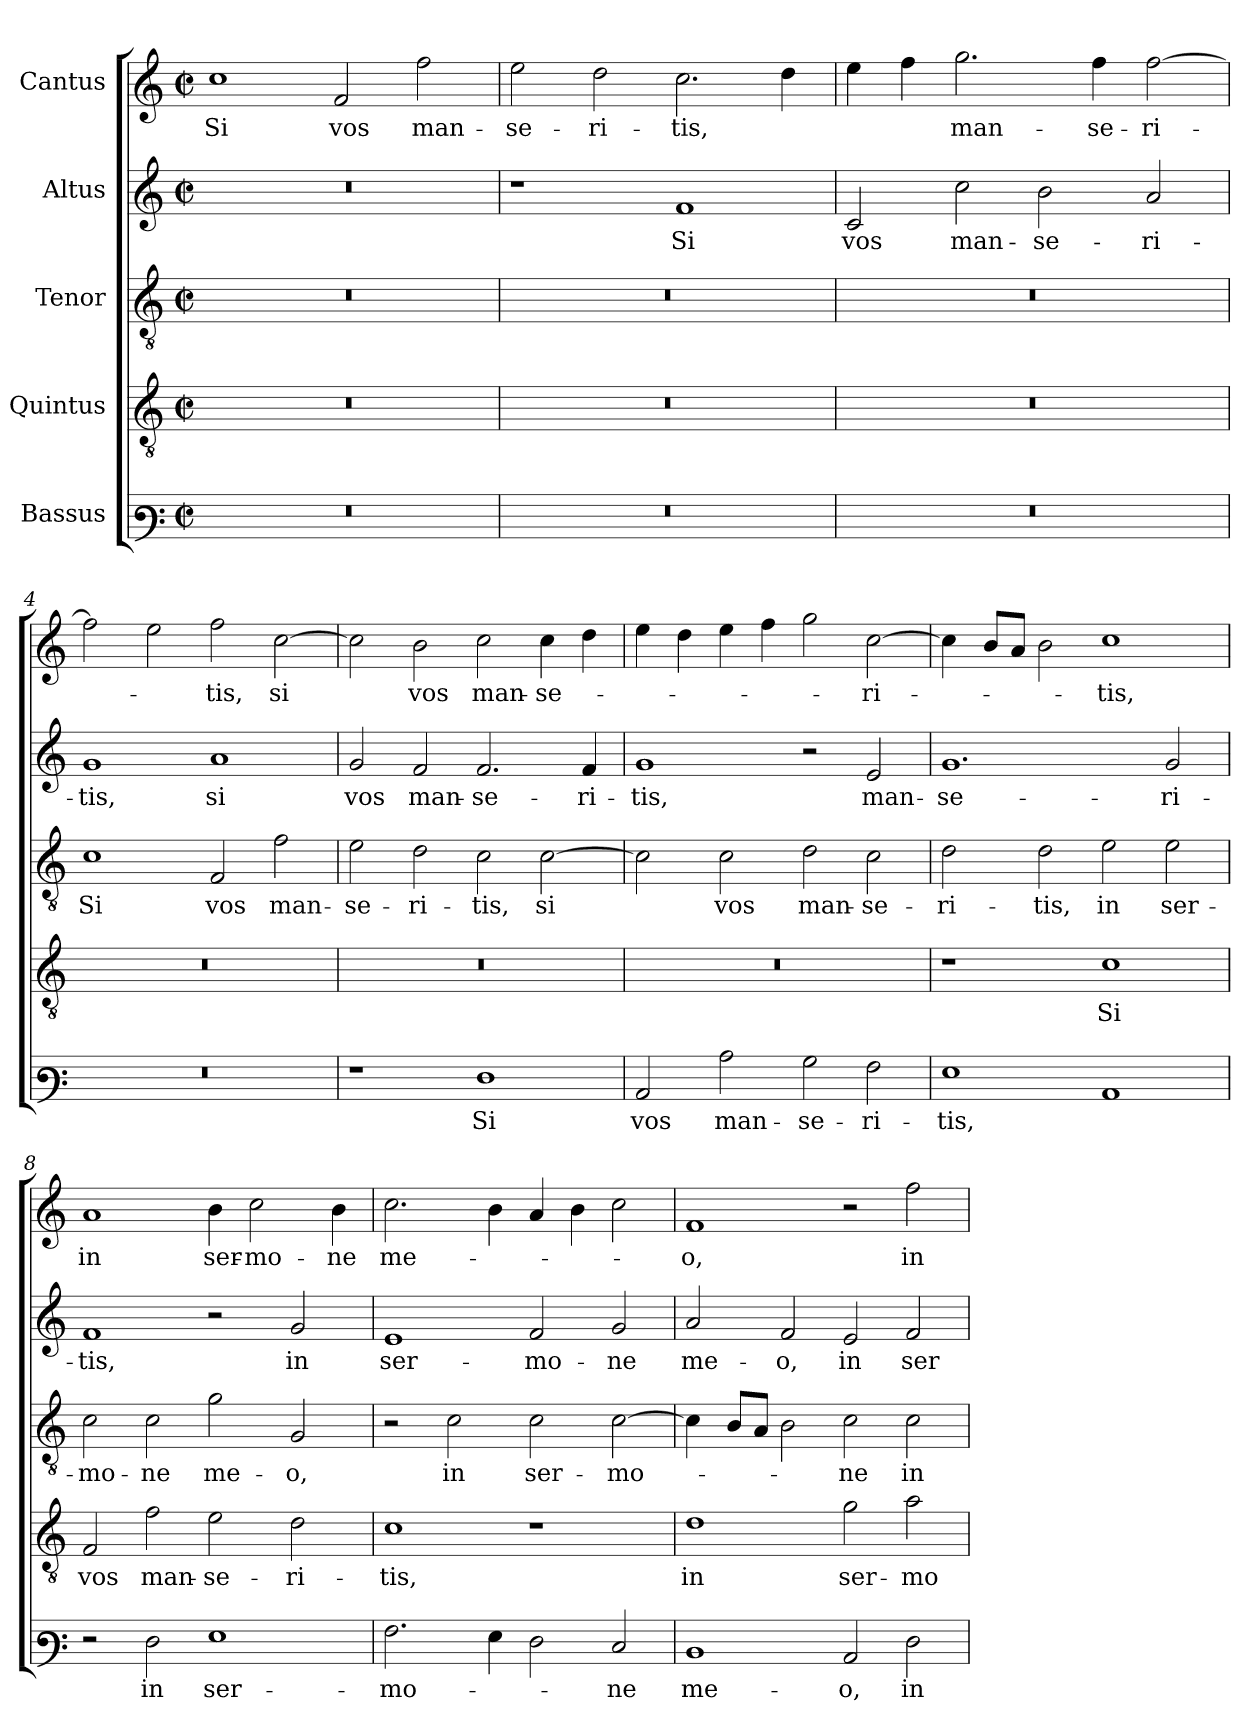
**kern	**text	**kern	**text	**kern	**text	**kern	**text	**kern	**text
*part5	*part5	*part4	*part4	*part3	*part3	*part2	*part2	*part1	*part1
*staff5	*staff5	*staff4	*staff4	*staff3	*staff3	*staff2	*staff2	*staff1	*staff1
*I"Bassus	*	*I"Quintus	*	*I"Tenor	*	*I"Altus	*	*I"Cantus	*
*clefF3	*	*clefGv2	*	*clefGv2	*	*clefG2	*	*clefG2	*
*k[]	*	*k[]	*	*k[]	*	*k[]	*	*k[]	*
*M4/2	*	*M4/2	*	*M4/2	*	*M4/2	*	*M4/2	*
*met(c|)	*	*met(c|)	*	*met(c|)	*	*met(c|)	*	*met(c|)	*
*MM160	*	*MM160	*	*MM160	*	*MM160	*	*MM160	*
=1	=1	=1	=1	=1	=1	=1	=1	=1	=1
!	!	!	!	!	!	!	!	!	!LO:LY:b
0r	.	0r	.	0r	.	0r	.	1cc	Si
!	!	!	!	!	!	!	!	!	!LO:LY:b
.	.	.	.	.	.	.	.	2f/	vos
!	!	!	!	!	!	!	!	!	!LO:LY:b
.	.	.	.	.	.	.	.	2ff\	man-
=2	=2	=2	=2	=2	=2	=2	=2	=2	=2
!	!	!	!	!	!	!	!	!	!LO:LY:b
0r	.	0r	.	0r	.	1r	.	2ee\	-se-
!	!	!	!	!	!	!	!	!	!LO:LY:b
.	.	.	.	.	.	.	.	2dd\	-ri-
!	!	!	!	!	!	!	!LO:LY:b	!	!LO:LY:b
.	.	.	.	.	.	1f	Si	2.cc\	-tis,
.	.	.	.	.	.	.	.	4dd\	.
=3	=3	=3	=3	=3	=3	=3	=3	=3	=3
!	!	!	!	!	!	!	!LO:LY:b	!	!
0r	.	0r	.	0r	.	2c/	vos	4ee\	.
.	.	.	.	.	.	.	.	4ff\	.
!	!	!	!	!	!	!	!LO:LY:b	!	!LO:LY:b
.	.	.	.	.	.	2cc\	man-	2.gg\	man-
!	!	!	!	!	!	!	!LO:LY:b	!	!
.	.	.	.	.	.	2b\	-se-	.	.
!	!	!	!	!	!	!	!	!	!LO:LY:b
.	.	.	.	.	.	.	.	4ff\	-se-
!	!	!	!	!	!	!	!LO:LY:b	!	!LO:LY:b
.	.	.	.	.	.	2a/	-ri-	[2ff\	-ri-
=4	=4	=4	=4	=4	=4	=4	=4	=4	=4
!	!	!	!	!	!LO:LY:b	!	!LO:LY:b	!	!
0r	.	0r	.	1c	Si	1g	-tis,	2ff\]	.
.	.	.	.	.	.	.	.	2ee\	.
!	!	!	!	!	!LO:LY:b	!	!LO:LY:b	!	!LO:LY:b
.	.	.	.	2F/	vos	1a	si	2ff\	-tis,
!	!	!	!	!	!LO:LY:b	!	!	!	!LO:LY:b
.	.	.	.	2f\	man-	.	.	[2cc\	si
!!LO:LB:g=z
=5	=5	=5	=5	=5	=5	=5	=5	=5	=5
!	!	!	!	!	!LO:LY:b	!	!LO:LY:b	!	!
1r	.	0r	.	2e\	-se-	2g/	vos	2cc\]	.
!	!	!	!	!	!LO:LY:b	!	!LO:LY:b	!	!LO:LY:b
.	.	.	.	2d\	-ri-	2f/	man-	2b\	vos
!	!LO:LY:b	!	!	!	!LO:LY:b	!	!LO:LY:b	!	!LO:LY:b
1F	Si	.	.	2c\	-tis,	2.f/	-se-	2cc\	man-
!	!	!	!	!	!LO:LY:b	!	!	!	!LO:LY:b
.	.	.	.	[2c\	si	.	.	4cc\	-se-
!	!	!	!	!	!	!	!LO:LY:b	!	!
.	.	.	.	.	.	4f/	-ri-	4dd\	.
=6	=6	=6	=6	=6	=6	=6	=6	=6	=6
!	!LO:LY:b	!	!	!	!	!	!LO:LY:b	!	!
2C/	vos	0r	.	2c\]	.	1g	-tis,	4ee\	.
.	.	.	.	.	.	.	.	4dd\	.
!	!LO:LY:b	!	!	!	!LO:LY:b	!	!	!	!
2c\	man-	.	.	2c\	vos	.	.	4ee\	.
.	.	.	.	.	.	.	.	4ff\	.
!	!LO:LY:b	!	!	!	!LO:LY:b	!	!	!	!
2B\	-se-	.	.	2d\	man-	2r	.	2gg\	.
!	!LO:LY:b	!	!	!	!LO:LY:b	!	!LO:LY:b	!	!LO:LY:b
2A\	-ri-	.	.	2c\	-se-	2e/	man-	[2cc\	-ri-
=7	=7	=7	=7	=7	=7	=7	=7	=7	=7
!	!LO:LY:b	!	!	!	!LO:LY:b	!	!LO:LY:b	!	!
1G	tis,	1r	.	2d\	ri-	1.g	se-	4cc\]	.
.	.	.	.	.	.	.	.	8b/L	.
.	.	.	.	.	.	.	.	8a/J	.
!	!	!	!	!	!LO:LY:b	!	!	!	!
.	.	.	.	2d\	-tis,	.	.	2b\	.
!	!	!	!LO:LY:b	!	!LO:LY:b	!	!	!	!LO:LY:b
1C	.	1c	Si	2e\	in	.	.	1cc	tis,
!	!	!	!	!	!LO:LY:b	!	!LO:LY:b	!	!
.	.	.	.	2e\	ser-	2g/	-ri-	.	.
=8	=8	=8	=8	=8	=8	=8	=8	=8	=8
!	!	!	!LO:LY:b	!	!LO:LY:b	!	!LO:LY:b	!	!LO:LY:b
2r	.	2F/	vos	2c\	-mo-	1f	-tis,	1a	in
!	!LO:LY:b	!	!LO:LY:b	!	!LO:LY:b	!	!	!	!
2F\	in	2f\	man-	2c\	-ne	.	.	.	.
!	!LO:LY:b	!	!LO:LY:b	!	!LO:LY:b	!	!	!	!LO:LY:b
1G	ser-	2e\	-se-	2g\	me-	2r	.	4b\	ser-
!	!	!	!	!	!	!	!	!	!LO:LY:b
.	.	.	.	.	.	.	.	2cc\	-mo-
!	!	!	!LO:LY:b	!	!LO:LY:b	!	!LO:LY:b	!	!
.	.	2d\	-ri-	2G/	-o,	2g/	in	.	.
!	!	!	!	!	!	!	!	!	!LO:LY:b
.	.	.	.	.	.	.	.	4b\	-ne
!!LO:PB:g=z
=9	=9	=9	=9	=9	=9	=9	=9	=9	=9
!	!LO:LY:b	!	!LO:LY:b	!	!	!	!LO:LY:b	!	!LO:LY:b
2.A\	-mo-	1c	-tis,	2r	.	1e	ser-	2.cc\	me-
!	!	!	!	!	!LO:LY:b	!	!	!	!
.	.	.	.	2c\	in	.	.	.	.
4G\	.	.	.	.	.	.	.	4b\	.
!	!	!	!	!	!LO:LY:b	!	!LO:LY:b	!	!
2F\	.	1r	.	2c\	ser-	2f/	-mo-	4a/	.
.	.	.	.	.	.	.	.	4b\	.
!	!LO:LY:b	!	!	!	!LO:LY:b	!	!LO:LY:b	!	!
2E/	-ne	.	.	[2c\	-mo-	2g/	-ne	2cc\	.
=10	=10	=10	=10	=10	=10	=10	=10	=10	=10
!	!LO:LY:b	!	!LO:LY:b	!	!	!	!LO:LY:b	!	!LO:LY:b
1D	me-	1d	in	4c\]	.	2a/	me-	1f	-o,
.	.	.	.	8B/L	.	.	.	.	.
.	.	.	.	8A/J	.	.	.	.	.
!	!	!	!	!	!	!	!LO:LY:b	!	!
.	.	.	.	2B\	.	2f/	-o,	.	.
!	!LO:LY:b	!	!LO:LY:b	!	!LO:LY:b	!	!LO:LY:b	!	!
2C/	-o,	2g\	ser-	2c\	-ne	2e/	in	2r	.
!	!LO:LY:b	!	!LO:LY:b	!	!LO:LY:b	!	!LO:LY:b	!	!LO:LY:b
2F\	in	2a\	-mo-	2c\	in	2f/	ser-	2ff\	in
=	=	=	=	=	=	=	=	=	=
*-	*-	*-	*-	*-	*-	*-	*-	*-	*-
